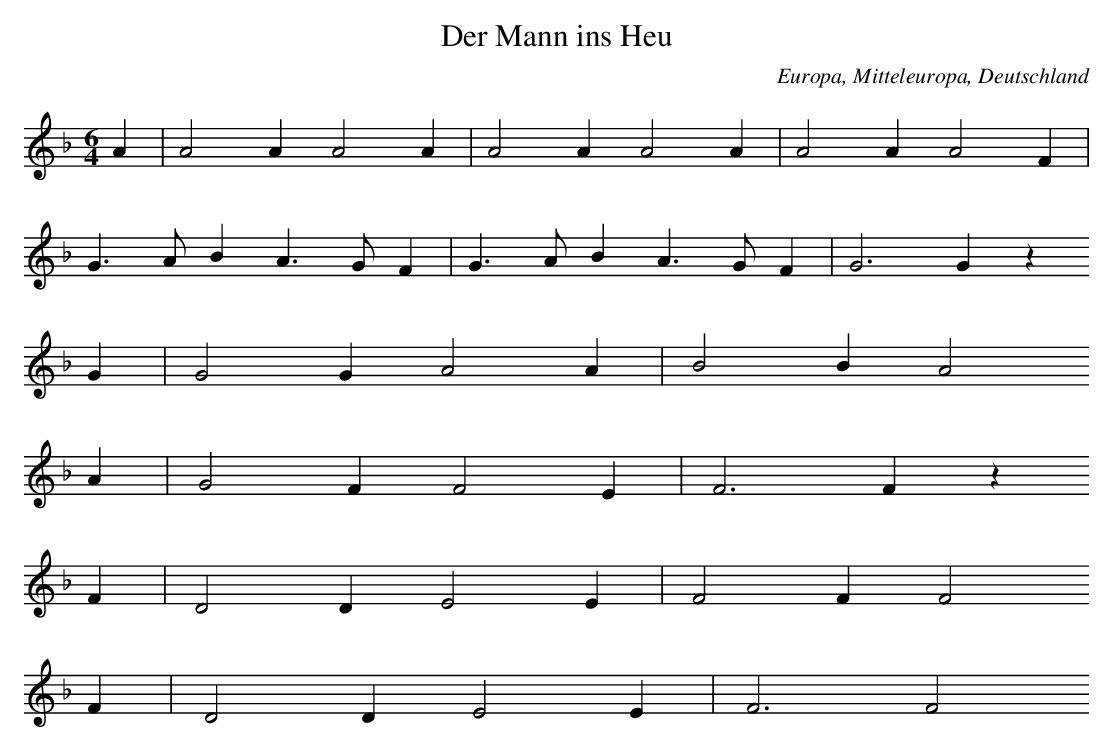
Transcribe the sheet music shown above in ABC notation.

X:1
T: Der Mann ins Heu
O: Europa, Mitteleuropa, Deutschland
M: 6/4
L: 1/8
K: F
A2 | A4A2A4A2 | A4A2A4A2 | A4A2A4F2 |
G3AB2A3GF2 | G3AB2A3GF2 | G6G2z2
G2 | G4G2A4A2 | B4B2A4
A2 | G4F2F4E2 | F6F2z2
F2 | D4D2E4E2 | F4F2F4
F2 | D4D2E4E2 | F6F4
